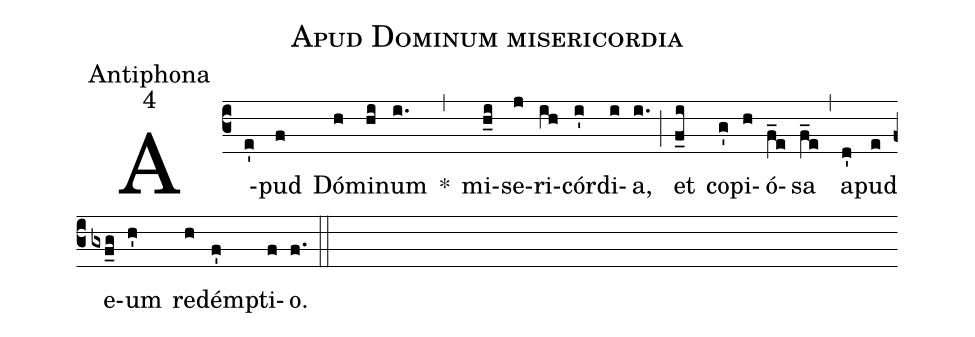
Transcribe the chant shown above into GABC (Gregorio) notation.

name:Apud Dominum misericordia;
office-part:Antiphona;
mode:4;
%%
(c3) A(e')pud(f) Dó(h)mi(hi)num(i.) *(,) mi(h_i)se(j)ri(ih)cór(i')di(i)a,(i.) (;) et(f_i) co(g')pi(h)ó(f_e)sa(f_e) (,) a(d')pud(e) e(gxf_g)um(h') red(h)ém(f')pti(f)o.(f.) (::)

%<eu>E(i) u(h) o(i) u(j) a(h) e.</eu>(fg..) (::)
